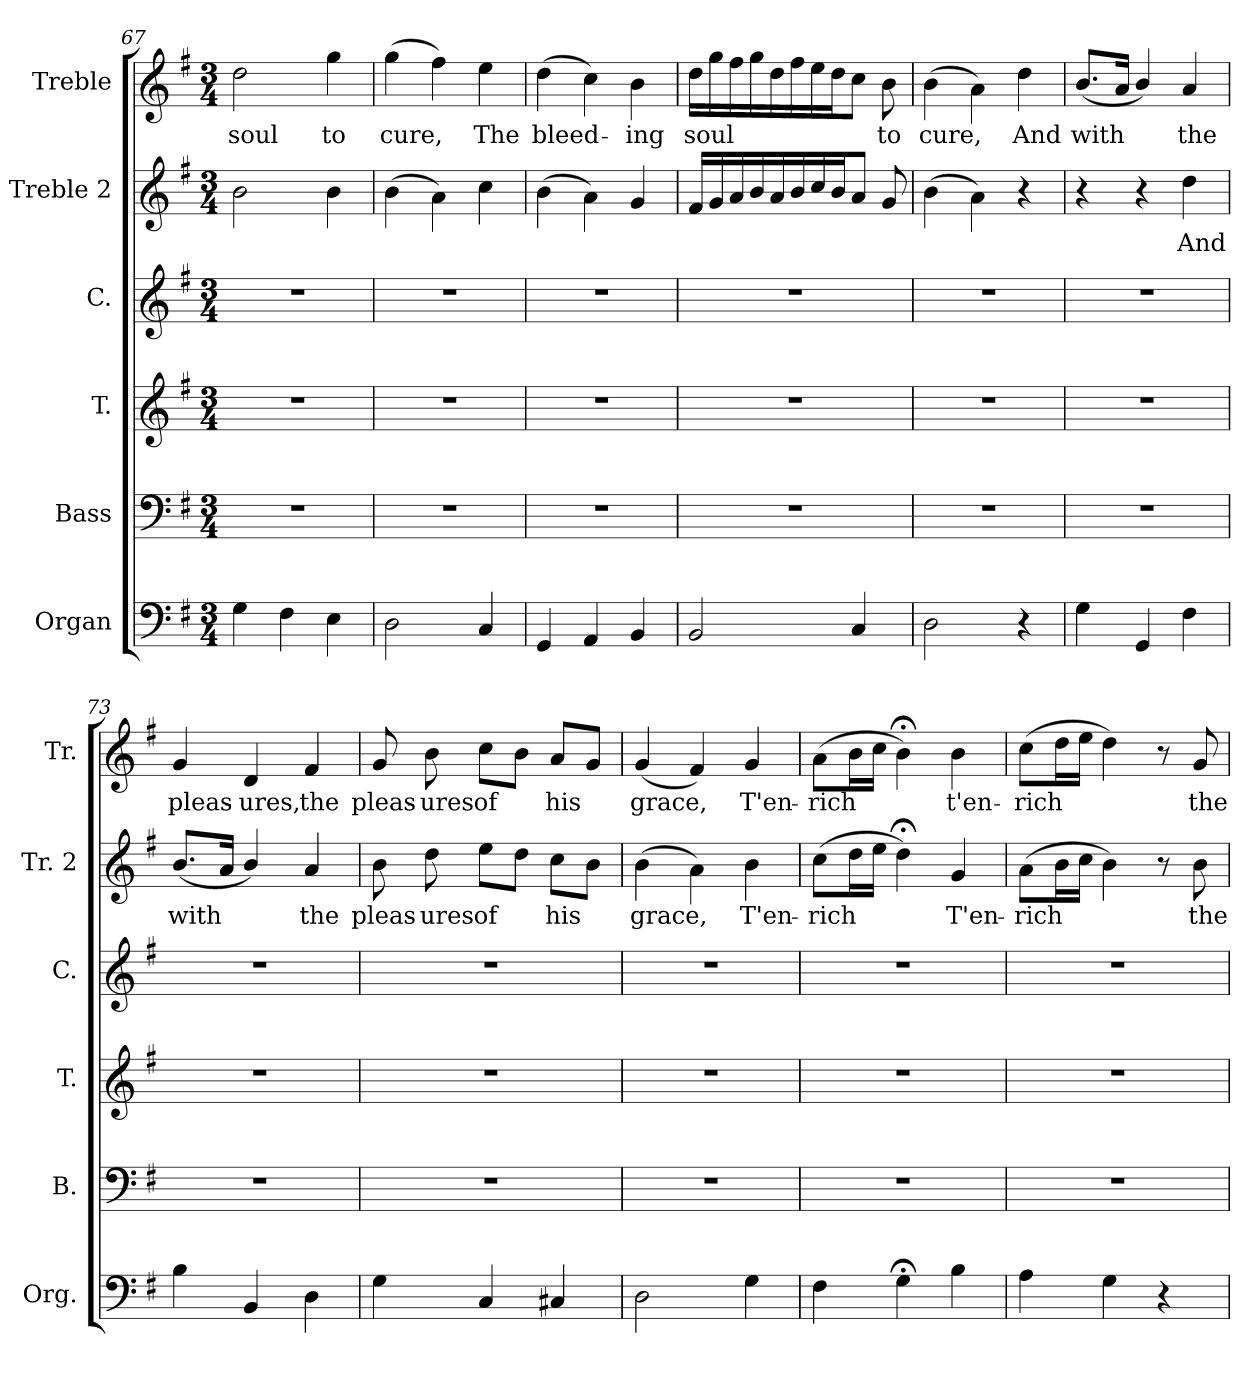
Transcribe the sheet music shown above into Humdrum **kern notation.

**kern	**kern	**kern	**kern	**kern	**text	**kern	**text
*part6	*part5	*part4	*part3	*part2	*part2	*part1	*part1
*staff6	*staff5	*staff4	*staff3	*staff2	*staff2	*staff1	*staff1
*I"Organ	*I"Bass	*I"T.	*I"C.	*I"Treble 2	*	*I"Treble	*
*I'Org.	*I'B.	*I'T.	*I'C.	*I'Tr. 2	*	*I'Tr.	*
*clefF4	*clefF4	*clefG2	*clefG2	*clefG2	*	*clefG2	*
*k[f#]	*k[f#]	*k[f#]	*k[f#]	*k[f#]	*	*k[f#]	*
*M3/4	*M3/4	*M3/4	*M3/4	*M3/4	*	*M3/4	*
=67	=67	=67	=67	=67	=67	=67	=67
!	!	!	!	!	!	!	!LO:LY:b
4G\	2.r	2.r	2.r	2b\	.	2dd\	soul
4F#\	.	.	.	.	.	.	.
!	!	!	!	!	!	!	!LO:LY:b
4E\	.	.	.	4b\	.	4gg\	to
=68	=68	=68	=68	=68	=68	=68	=68
!	!	!	!	!	!	!	!LO:LY:b
2D\	2.r	2.r	2.r	(>4b\	.	(>4gg\	cure,
.	.	.	.	4a\)	.	4ff#\)	.
!	!	!	!	!	!	!	!LO:LY:b
4C/	.	.	.	4cc\	.	4ee\	The
=69	=69	=69	=69	=69	=69	=69	=69
!	!	!	!	!	!	!	!LO:LY:b
4GG/	2.r	2.r	2.r	(>4b\	.	(>4dd\	bleed-
4AA/	.	.	.	4a\)	.	4cc\)	.
!	!	!	!	!	!	!	!LO:LY:b
4BB/	.	.	.	4g/	.	4b\	-ing
=70	=70	=70	=70	=70	=70	=70	=70
!	!	!	!	!	!	!	!LO:LY:b
2BB/	2.r	2.r	2.r	16f#/LL	.	16dd\LL	soul
.	.	.	.	16g/	.	16gg\	.
.	.	.	.	16a/	.	16ff#\	.
.	.	.	.	16b/	.	16gg\	.
.	.	.	.	16a/	.	16dd\	.
.	.	.	.	16b/	.	16ff#\	.
.	.	.	.	16cc/	.	16ee\	.
.	.	.	.	16b/J	.	16dd\J	.
4C/	.	.	.	8a/J	.	8cc\J	.
!	!	!	!	!	!	!	!LO:LY:b
.	.	.	.	8g/	.	8b\	to
=71	=71	=71	=71	=71	=71	=71	=71
!	!	!	!	!	!	!	!LO:LY:b
2D\	2.r	2.r	2.r	(>4b\	.	(>4b\	cure,
.	.	.	.	4a\)	.	4a\)	.
!	!	!	!	!	!	!	!LO:LY:b
4r	.	.	.	4r	.	4dd\	And
!!LO:LB:g=z
=72	=72	=72	=72	=72	=72	=72	=72
!	!	!	!	!	!	!	!LO:LY:b
4G\	2.r	2.r	2.r	4r	.	(<8.b/L	with
.	.	.	.	.	.	16a/Jk	.
4GG/	.	.	.	4r	.	4b/)	.
!	!	!	!	!	!LO:LY:b	!	!LO:LY:b
4F#\	.	.	.	4dd\	And	4a/	the
=73	=73	=73	=73	=73	=73	=73	=73
!	!	!	!	!	!LO:LY:b	!	!LO:LY:b
4B\	2.r	2.r	2.r	(<8.b/L	with	4g/	pleas-
.	.	.	.	16a/Jk	.	.	.
!	!	!	!	!	!	!	!LO:LY:b
4BB/	.	.	.	4b/)	.	4d/	-ures,
!	!	!	!	!	!LO:LY:b	!	!LO:LY:b
4D\	.	.	.	4a/	the	4f#/	the
=74	=74	=74	=74	=74	=74	=74	=74
!	!	!	!	!	!LO:LY:b	!	!LO:LY:b
4G\	2.r	2.r	2.r	8b\	pleas-	8g/	pleas-
!	!	!	!	!	!LO:LY:b	!	!LO:LY:b
.	.	.	.	8dd\	-ures	8b\	-ures
!	!	!	!	!	!LO:LY:b	!	!LO:LY:b
4C/	.	.	.	8ee\L	of	8cc\L	of
.	.	.	.	8dd\J	.	8b\J	.
!	!	!	!	!	!LO:LY:b	!	!LO:LY:b
4C#X/	.	.	.	8cc\L	his	8a/L	his
.	.	.	.	8b\J	.	8g/J	.
=75	=75	=75	=75	=75	=75	=75	=75
!	!	!	!	!	!LO:LY:b	!	!LO:LY:b
2D\	2.r	2.r	2.r	(>4b\	grace,	(<4g/	grace,
.	.	.	.	4a\)	.	4f#/)	.
!	!	!	!	!	!LO:LY:b	!	!LO:LY:b
4G\	.	.	.	4b\	T'en-	4g/	T'en-
=76	=76	=76	=76	=76	=76	=76	=76
!	!	!	!	!	!LO:LY:b	!	!LO:LY:b
4F#\	2.r	2.r	2.r	(>8cc\L	-rich	(>8a\L	-rich
.	.	.	.	16dd\L	.	16b\L	.
.	.	.	.	16ee\JJ	.	16cc\JJ	.
4G;<\	.	.	.	4dd;<\)	.	4b;<\)	.
!	!	!	!	!	!LO:LY:b	!	!LO:LY:b
4B\	.	.	.	4g/	T'en-	4b\	t'en-
=77	=77	=77	=77	=77	=77	=77	=77
!	!	!	!	!	!LO:LY:b	!	!LO:LY:b
4A\	2.r	2.r	2.r	(>8a\L	-rich	(>8cc\L	-rich
.	.	.	.	16b\L	.	16dd\L	.
.	.	.	.	16cc\JJ	.	16ee\JJ	.
4G\	.	.	.	4b\)	.	4dd\)	.
4r	.	.	.	8r	.	8r	.
!	!	!	!	!	!LO:LY:b	!	!LO:LY:b
.	.	.	.	8b\	the	8g/	the
=	=	=	=	=	=	=	=
*-	*-	*-	*-	*-	*-	*-	*-
